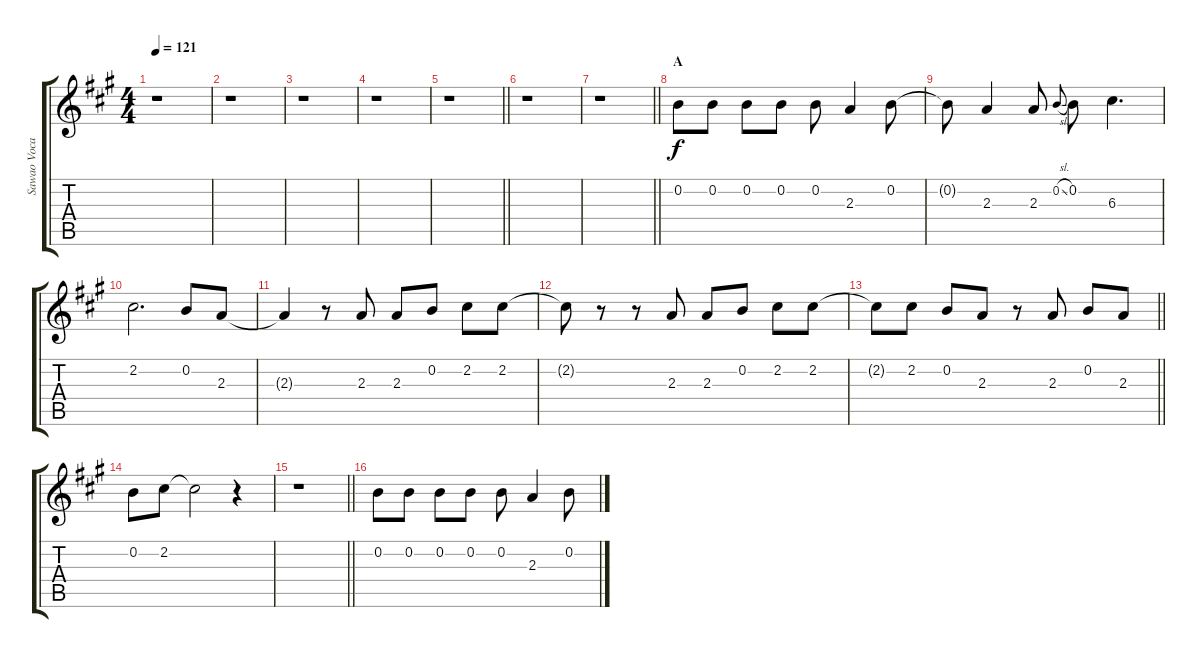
\track ("Sawao Vocal" "Sawao Voca") {instrument contrabass}
\staff {score tabs}
\tuning (E4 B3 G3 D3 A2 E2) {hide}
\ts (4 4)
\section ("" "")
\tempo 121
\clef g2
\ks a
r.1{dy f instrument contrabass} |
r.1 |
r.1 |
r.1 |
\barLineRight lightlight
r.1 |
\section ("" "")
r.1 |
\barLineRight lightlight
r.1 |
\section ("" "A")
0.2.8 0.2.8 0.2.8 0.2.8 0.2.8 2.3.4 0.2.8 |
0.2{t}.8 2.3.4 2.3.8 0.2{sl}.8{gr onbeat} 0.2.8 6.3.4{d} |
2.2.2{d} 0.2.8 2.3.8 |
2.3{t}.4 r.8 2.3.8 2.3.8 0.2.8 2.2.8 2.2.8 |
2.2{t}.8 r.8 r.8 2.3.8 2.3.8 0.2.8 2.2.8 2.2.8 |
\barLineRight lightlight
2.2{t}.8 2.2.8 0.2.8 2.3.8 r.8 2.3.8 0.2.8 2.3.8 |
\section ("" "")
0.2.8 2.2.8 2.2{t}.2 r.4 |
\barLineRight lightlight
r.1 |
\section ("" "")
0.2.8 0.2.8 0.2.8 0.2.8 0.2.8 2.3.4 0.2.8
